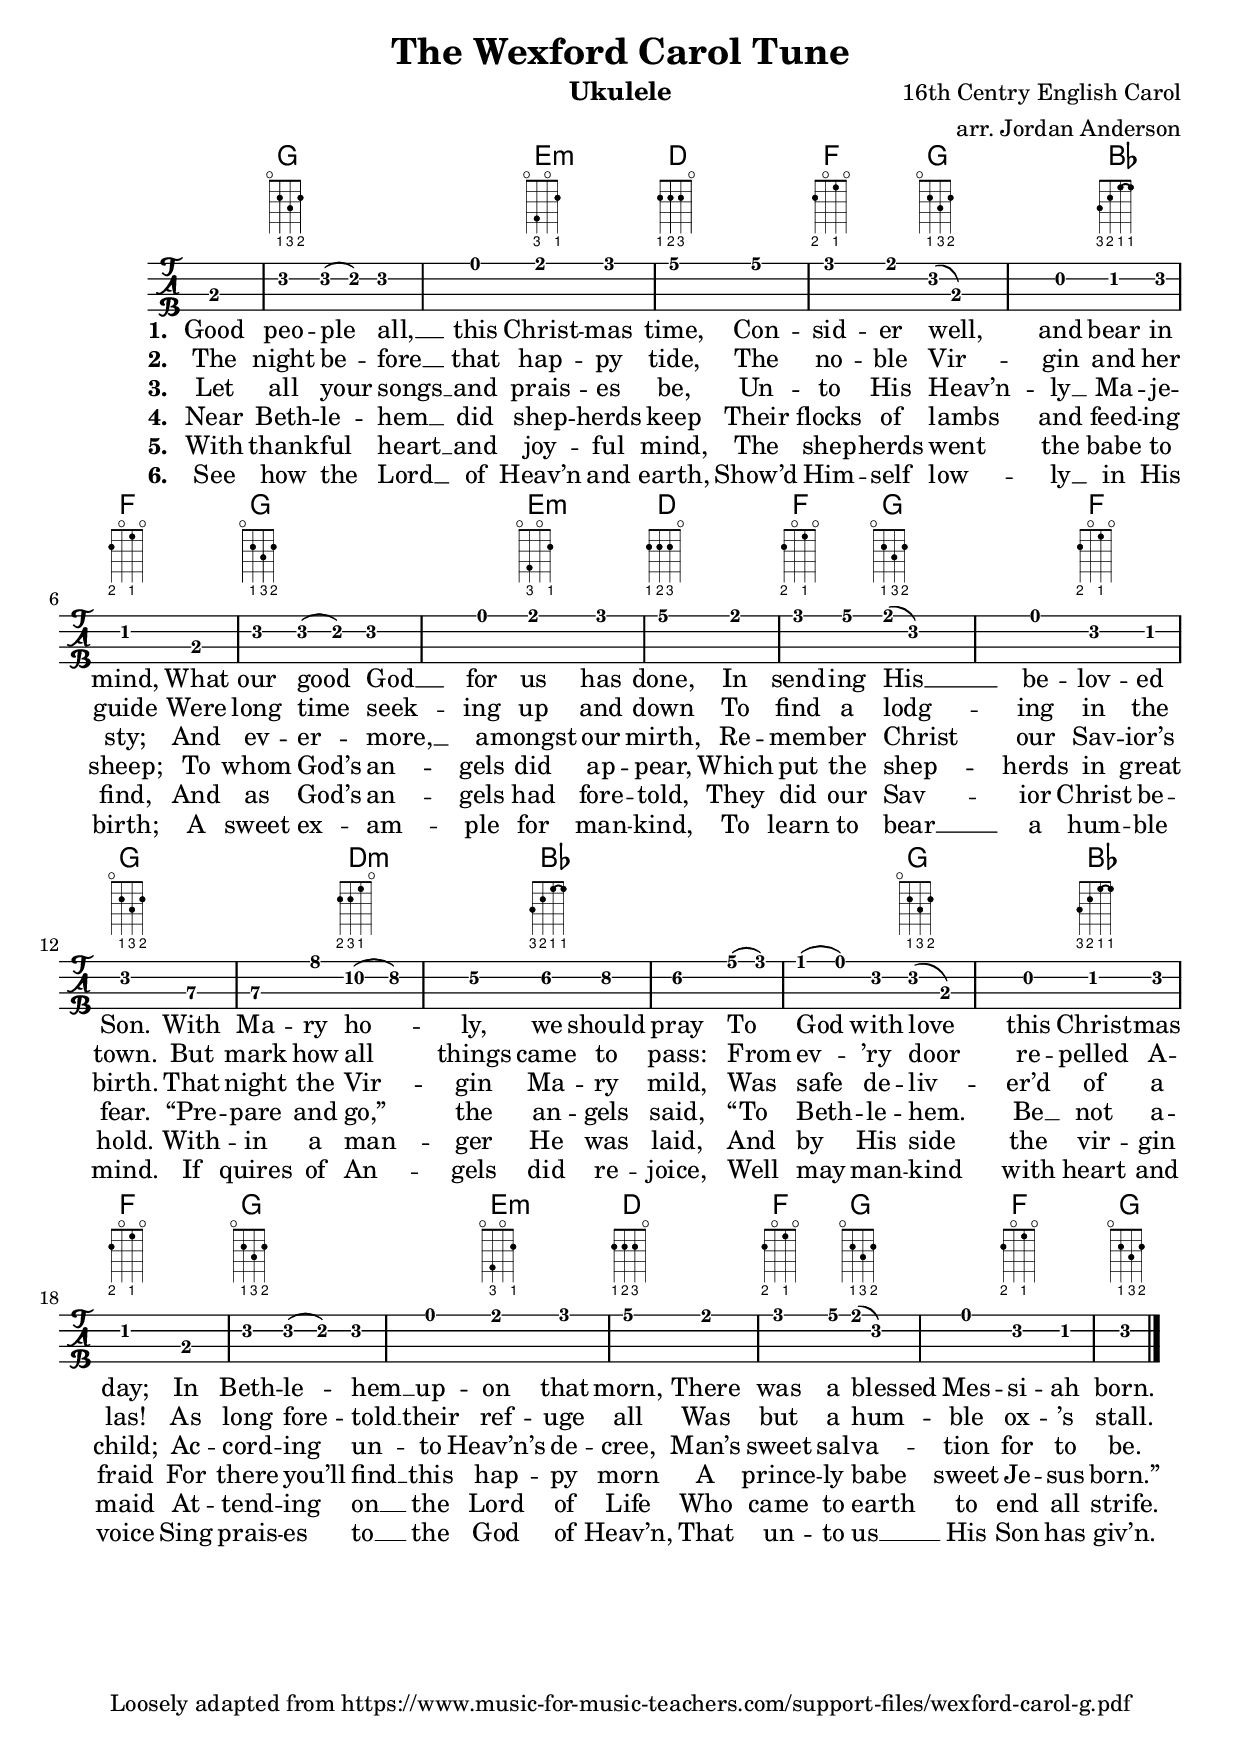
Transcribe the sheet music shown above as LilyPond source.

\version "2.20.0"
\include "The_Wexford_Carol-include.ily"
\header {
      instrument = "Ukulele"
}

\score {
  \layout { \omit Voice.StringNumber }
  \midi {\tempo 4 = 120}
  <<
    \new ChordNames \StaffChords
    \new FretBoards {
      \set Staff.stringTunings = #ukulele-tuning
      \StaffChords
    }
    \new StaffGroup <<

      \new TabStaff <<
        \time 4/4
        \key g \major
        \set Staff.midiInstrument = "acoustic guitar (nylon)"
        \set TabStaff.stringTunings = #low-g-ukulele-tuning
        \new TabVoice = "melodyVoice" { \voiceOne \sopMusic }
        \new Lyrics \lyricsto "melodyVoice" \verseOne
        \new Lyrics \lyricsto "melodyVoice" \verseTwo
        \new Lyrics \lyricsto "melodyVoice" \verseThree
        \new Lyrics \lyricsto "melodyVoice" \verseFour
        \new Lyrics \lyricsto "melodyVoice" \verseFive
        \new Lyrics \lyricsto "melodyVoice" \verseSix
      >>
    >>
  >>
}
